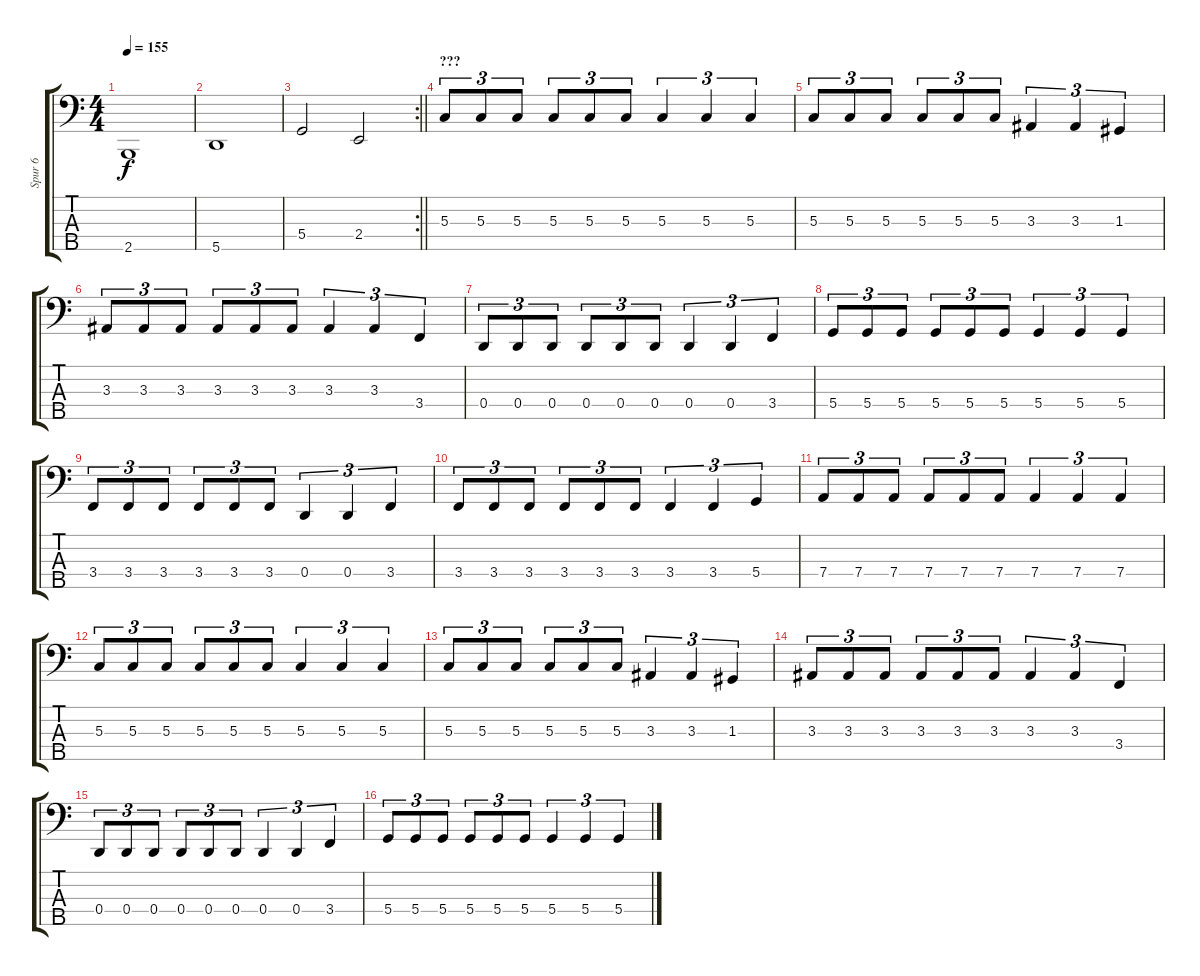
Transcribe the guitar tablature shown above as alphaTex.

\track ("Spur 6" "Spur 6") {instrument electricbasspick}
\staff {score tabs}
\tuning (F2 C2 G1 D1 A0) {hide}
\ts (4 4)
\tempo 155
\clef f4
\ks c
2.5.1{dy f} |
5.5.1 |
\rc 2
\barLineRight lightlight
5.4.2 2.4.2 |
\section ("" "???")
5.3.8{tu (3 2)} 5.3.8{tu (3 2)} 5.3.8{tu (3 2)} 5.3.8{tu (3 2)} 5.3.8{tu (3 2)} 5.3.8{tu (3 2)} 5.3.4{tu (3 2)} 5.3.4{tu (3 2)} 5.3.4{tu (3 2)} |
5.3.8{tu (3 2)} 5.3.8{tu (3 2)} 5.3.8{tu (3 2)} 5.3.8{tu (3 2)} 5.3.8{tu (3 2)} 5.3.8{tu (3 2)} 3.3.4{tu (3 2)} 3.3.4{tu (3 2)} 1.3.4{tu (3 2)} |
3.3.8{tu (3 2)} 3.3.8{tu (3 2)} 3.3.8{tu (3 2)} 3.3.8{tu (3 2)} 3.3.8{tu (3 2)} 3.3.8{tu (3 2)} 3.3.4{tu (3 2)} 3.3.4{tu (3 2)} 3.4.4{tu (3 2)} |
0.4.8{tu (3 2)} 0.4.8{tu (3 2)} 0.4.8{tu (3 2)} 0.4.8{tu (3 2)} 0.4.8{tu (3 2)} 0.4.8{tu (3 2)} 0.4.4{tu (3 2)} 0.4.4{tu (3 2)} 3.4.4{tu (3 2)} |
5.4.8{tu (3 2)} 5.4.8{tu (3 2)} 5.4.8{tu (3 2)} 5.4.8{tu (3 2)} 5.4.8{tu (3 2)} 5.4.8{tu (3 2)} 5.4.4{tu (3 2)} 5.4.4{tu (3 2)} 5.4.4{tu (3 2)} |
3.4.8{tu (3 2)} 3.4.8{tu (3 2)} 3.4.8{tu (3 2)} 3.4.8{tu (3 2)} 3.4.8{tu (3 2)} 3.4.8{tu (3 2)} 0.4.4{tu (3 2)} 0.4.4{tu (3 2)} 3.4.4{tu (3 2)} |
3.4.8{tu (3 2)} 3.4.8{tu (3 2)} 3.4.8{tu (3 2)} 3.4.8{tu (3 2)} 3.4.8{tu (3 2)} 3.4.8{tu (3 2)} 3.4.4{tu (3 2)} 3.4.4{tu (3 2)} 5.4.4{tu (3 2)} |
7.4.8{tu (3 2)} 7.4.8{tu (3 2)} 7.4.8{tu (3 2)} 7.4.8{tu (3 2)} 7.4.8{tu (3 2)} 7.4.8{tu (3 2)} 7.4.4{tu (3 2)} 7.4.4{tu (3 2)} 7.4.4{tu (3 2)} |
5.3.8{tu (3 2)} 5.3.8{tu (3 2)} 5.3.8{tu (3 2)} 5.3.8{tu (3 2)} 5.3.8{tu (3 2)} 5.3.8{tu (3 2)} 5.3.4{tu (3 2)} 5.3.4{tu (3 2)} 5.3.4{tu (3 2)} |
5.3.8{tu (3 2)} 5.3.8{tu (3 2)} 5.3.8{tu (3 2)} 5.3.8{tu (3 2)} 5.3.8{tu (3 2)} 5.3.8{tu (3 2)} 3.3.4{tu (3 2)} 3.3.4{tu (3 2)} 1.3.4{tu (3 2)} |
3.3.8{tu (3 2)} 3.3.8{tu (3 2)} 3.3.8{tu (3 2)} 3.3.8{tu (3 2)} 3.3.8{tu (3 2)} 3.3.8{tu (3 2)} 3.3.4{tu (3 2)} 3.3.4{tu (3 2)} 3.4.4{tu (3 2)} |
0.4.8{tu (3 2)} 0.4.8{tu (3 2)} 0.4.8{tu (3 2)} 0.4.8{tu (3 2)} 0.4.8{tu (3 2)} 0.4.8{tu (3 2)} 0.4.4{tu (3 2)} 0.4.4{tu (3 2)} 3.4.4{tu (3 2)} |
5.4.8{tu (3 2)} 5.4.8{tu (3 2)} 5.4.8{tu (3 2)} 5.4.8{tu (3 2)} 5.4.8{tu (3 2)} 5.4.8{tu (3 2)} 5.4.4{tu (3 2)} 5.4.4{tu (3 2)} 5.4.4{tu (3 2)}
